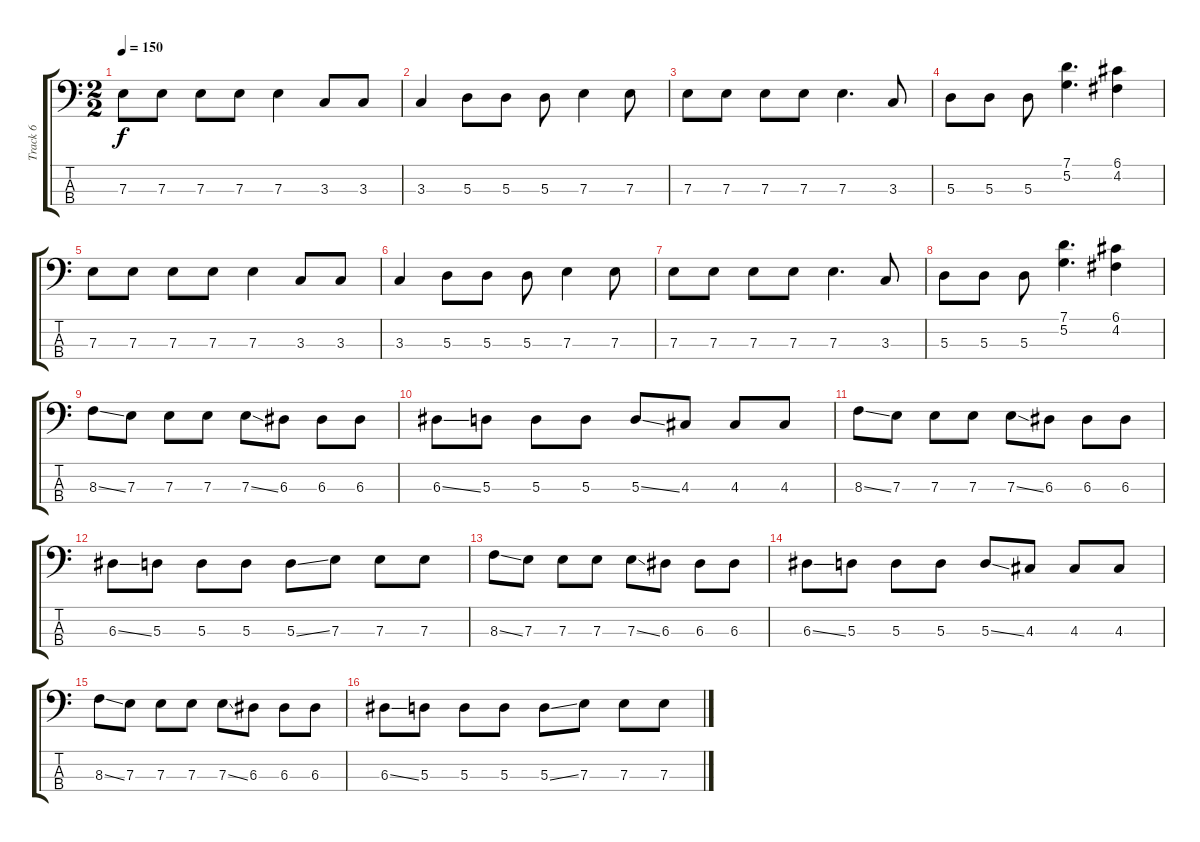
\track ("Track 6" "Track 6") {instrument electricbassfinger}
\staff {score tabs}
\tuning (G2 D2 A1 E1) {hide}
\ts (2 2)
\tempo 150
\clef f4
\ks c
7.3.8{dy f} 7.3.8 7.3.8 7.3.8 7.3.4 3.3.8 3.3.8 |
3.3.4 5.3.8 5.3.8 5.3.8 7.3.4 7.3.8 |
7.3.8 7.3.8 7.3.8 7.3.8 7.3.4{d} 3.3.8 |
5.3.8 5.3.8 5.3.8 (7.1 5.2).4{d} (6.1 4.2).4 |
7.3.8 7.3.8 7.3.8 7.3.8 7.3.4 3.3.8 3.3.8 |
3.3.4 5.3.8 5.3.8 5.3.8 7.3.4 7.3.8 |
7.3.8 7.3.8 7.3.8 7.3.8 7.3.4{d} 3.3.8 |
5.3.8 5.3.8 5.3.8 (7.1 5.2).4{d} (6.1 4.2).4 |
8.3{ss}.8 7.3.8 7.3.8 7.3.8 7.3{ss}.8 6.3.8 6.3.8 6.3.8 |
6.3{ss}.8 5.3.8 5.3.8 5.3.8 5.3{ss}.8 4.3.8 4.3.8 4.3.8 |
8.3{ss}.8 7.3.8 7.3.8 7.3.8 7.3{ss}.8 6.3.8 6.3.8 6.3.8 |
6.3{ss}.8 5.3.8 5.3.8 5.3.8 5.3{ss}.8 7.3.8 7.3.8 7.3.8 |
8.3{ss}.8 7.3.8 7.3.8 7.3.8 7.3{ss}.8 6.3.8 6.3.8 6.3.8 |
6.3{ss}.8 5.3.8 5.3.8 5.3.8 5.3{ss}.8 4.3.8 4.3.8 4.3.8 |
8.3{ss}.8 7.3.8 7.3.8 7.3.8 7.3{ss}.8 6.3.8 6.3.8 6.3.8 |
6.3{ss}.8 5.3.8 5.3.8 5.3.8 5.3{ss}.8 7.3.8 7.3.8 7.3.8
